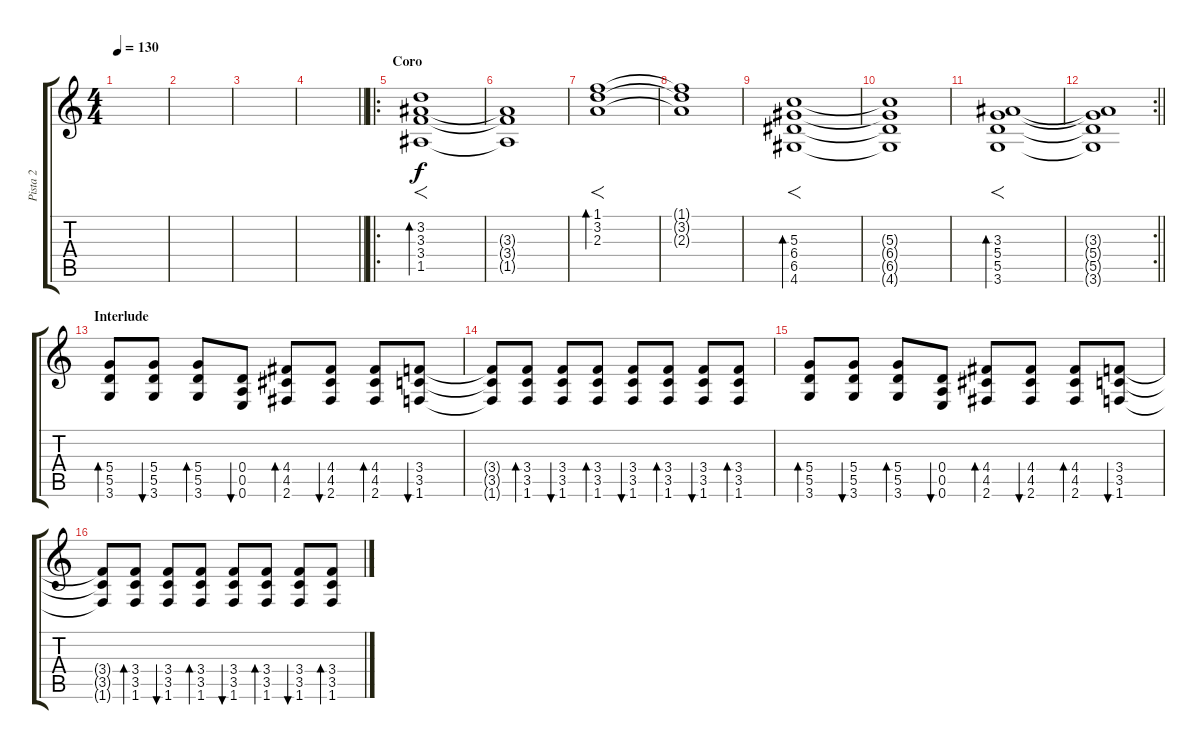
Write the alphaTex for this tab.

\track ("Pista 2" "Pista 2") {instrument distortionguitar}
\staff {score tabs}
\tuning (E4 B3 G3 D3 A2 E2) {hide}
\ts (4 4)
\tempo 130
\clef g2
\ks c
|
|
|
\barLineRight lightlight
|
\ro
\section ("" "Coro")
(3.2 3.3 3.4 1.5).1{f bd 60 volume 11} |
(3.3{t} 3.4{t} 1.5{t}).1 |
(1.1 3.2 2.3).1{f bd 60} |
(1.1{t} 3.2{t} 2.3{t}).1 |
(5.3 6.4 6.5 4.6).1{f bd 60} |
(5.3{t} 6.4{t} 6.5{t} 4.6{t}).1 |
(3.3 5.4 5.5 3.6).1{f bd 60} |
\rc 2
\barLineRight lightlight
(3.3{t} 5.4{t} 5.5{t} 3.6{t}).1 |
\section ("" "Interlude")
(5.4 5.5 3.6).8{bd 60} (5.4 5.5 3.6).8{bu 60} (5.4 5.5 3.6).8{bd 60} (0.4 0.5 0.6).8{bu 60} (4.4 4.5 2.6).8{bd 60} (4.4 4.5 2.6).8{bu 60} (4.4 4.5 2.6).8{bd 60} (3.4 3.5 1.6).8{bu 60} |
(3.4{t} 3.5{t} 1.6{t}).8 (3.4 3.5 1.6).8{bd 60} (3.4 3.5 1.6).8{bu 60} (3.4 3.5 1.6).8{bd 60} (3.4 3.5 1.6).8{bu 60} (3.4 3.5 1.6).8{bd 60} (3.4 3.5 1.6).8{bu 60} (3.4 3.5 1.6).8{bd 60} |
(5.4 5.5 3.6).8{bd 60} (5.4 5.5 3.6).8{bu 60} (5.4 5.5 3.6).8{bd 60} (0.4 0.5 0.6).8{bu 60} (4.4 4.5 2.6).8{bd 60} (4.4 4.5 2.6).8{bu 60} (4.4 4.5 2.6).8{bd 60} (3.4 3.5 1.6).8{bu 60} |
(3.4{t} 3.5{t} 1.6{t}).8 (3.4 3.5 1.6).8{bd 60} (3.4 3.5 1.6).8{bu 60} (3.4 3.5 1.6).8{bd 60} (3.4 3.5 1.6).8{bu 60} (3.4 3.5 1.6).8{bd 60} (3.4 3.5 1.6).8{bu 60} (3.4 3.5 1.6).8{bd 60}
